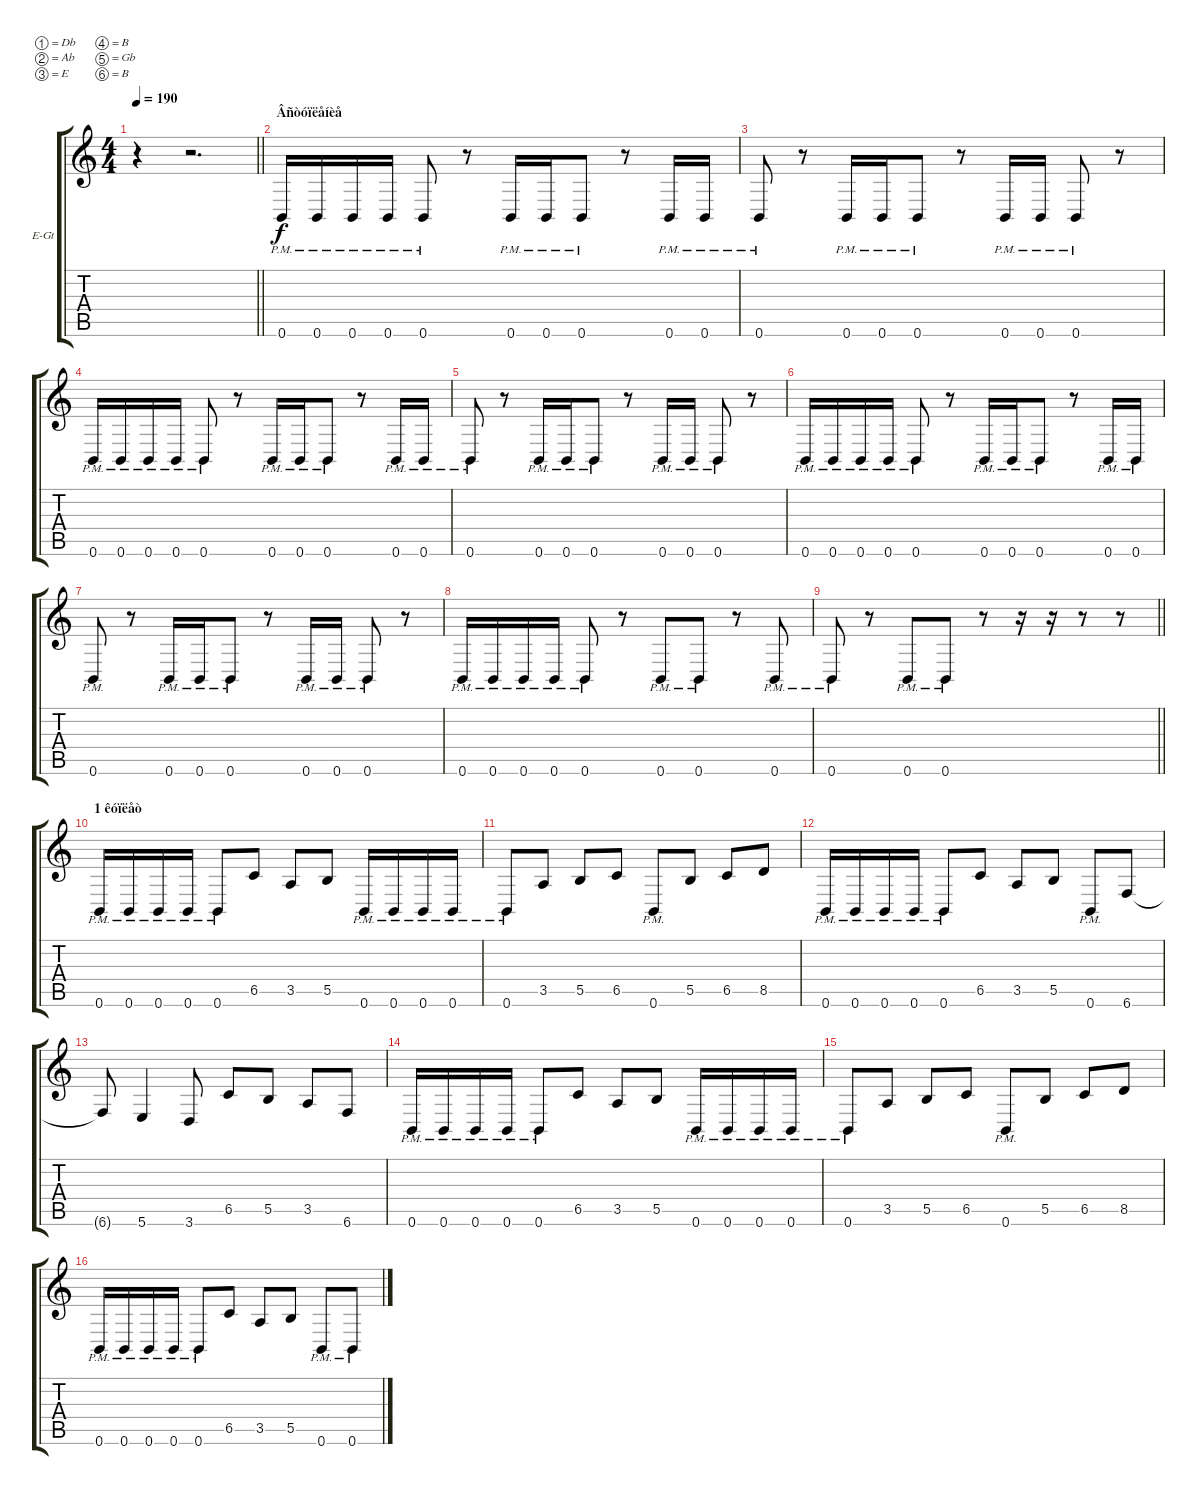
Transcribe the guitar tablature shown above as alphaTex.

\bracketExtendMode groupsimilarinstruments
\firstSystemTrackNameOrientation horizontal
\otherSystemsTrackNameOrientation horizontal
\track ("Taras" "E-Gt") {instrument overdrivenguitar}
\staff {score tabs}
\tuning (Db4 Ab3 E3 B2 Gb2 B1)
\ts (4 4)
\beaming (8 2 2 2 2)
\tempo 190
\clef g2
\barLineRight lightlight
\ks c
r.4{dy f instrument overdrivenguitar} r.2{d} |
\section ("" "Âñòóïëåíèå")
0.6{pm}.16 0.6{pm}.16 0.6{pm}.16 0.6{pm}.16 0.6{pm}.8 r.8 0.6{pm}.16 0.6{pm}.16 0.6{pm}.8 r.8 0.6{pm}.16 0.6{pm}.16 |
0.6{pm}.8 r.8 0.6{pm}.16 0.6{pm}.16 0.6{pm}.8 r.8 0.6{pm}.16 0.6{pm}.16 0.6{pm}.8 r.8 |
0.6{pm}.16 0.6{pm}.16 0.6{pm}.16 0.6{pm}.16 0.6{pm}.8 r.8 0.6{pm}.16 0.6{pm}.16 0.6{pm}.8 r.8 0.6{pm}.16 0.6{pm}.16 |
0.6{pm}.8 r.8 0.6{pm}.16 0.6{pm}.16 0.6{pm}.8 r.8 0.6{pm}.16 0.6{pm}.16 0.6{pm}.8 r.8 |
0.6{pm}.16 0.6{pm}.16 0.6{pm}.16 0.6{pm}.16 0.6{pm}.8 r.8 0.6{pm}.16 0.6{pm}.16 0.6{pm}.8 r.8 0.6{pm}.16 0.6{pm}.16 |
0.6{pm}.8 r.8 0.6{pm}.16 0.6{pm}.16 0.6{pm}.8 r.8 0.6{pm}.16 0.6{pm}.16 0.6{pm}.8 r.8 |
0.6{pm}.16 0.6{pm}.16 0.6{pm}.16 0.6{pm}.16 0.6{pm}.8 r.8 0.6{pm}.8 0.6{pm}.8 r.8 0.6{pm}.8 |
\barLineRight lightlight
0.6{pm}.8 r.8 0.6{pm}.8 0.6{pm}.8 r.8 r.16 r.16 r.8 r.8 |
\section ("" "1 êóïëåò")
0.6{pm}.16 0.6{pm}.16 0.6{pm}.16 0.6{pm}.16 0.6{pm}.8 6.5.8 3.5.8 5.5.8 0.6{pm}.16 0.6{pm}.16 0.6{pm}.16 0.6{pm}.16 |
0.6{pm}.8 3.5.8 5.5.8 6.5.8 0.6{pm}.8 5.5.8 6.5.8 8.5.8 |
0.6{pm}.16 0.6{pm}.16 0.6{pm}.16 0.6{pm}.16 0.6{pm}.8 6.5.8 3.5.8 5.5.8 0.6{pm}.8 6.6.8 |
6.6{t}.8 5.6.4 3.6.8 6.5.8 5.5.8 3.5.8 6.6.8 |
0.6{pm}.16 0.6{pm}.16 0.6{pm}.16 0.6{pm}.16 0.6{pm}.8 6.5.8 3.5.8 5.5.8 0.6{pm}.16 0.6{pm}.16 0.6{pm}.16 0.6{pm}.16 |
0.6{pm}.8 3.5.8 5.5.8 6.5.8 0.6{pm}.8 5.5.8 6.5.8 8.5.8 |
0.6{pm}.16 0.6{pm}.16 0.6{pm}.16 0.6{pm}.16 0.6{pm}.8 6.5.8 3.5.8 5.5.8 0.6{pm}.8 0.6{pm}.8
